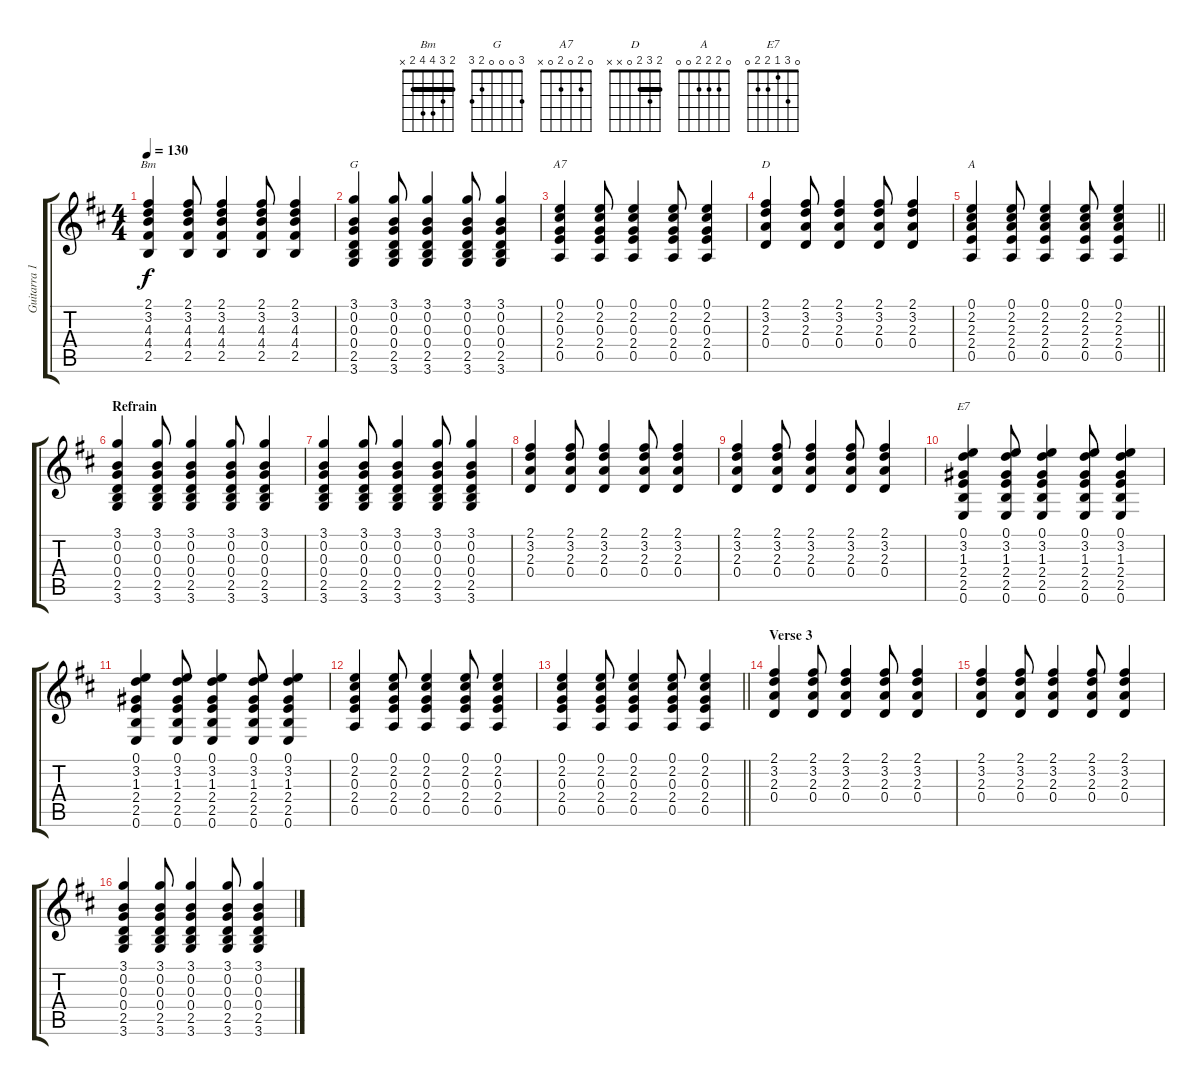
\track ("Guitarra 1" "Guitarra 1") {instrument electricguitarclean}
\staff {score tabs}
\tuning (E4 B3 G3 D3 A2 E2) {hide}
\chord ("Bm" 2 3 4 4 2 x) {barre 2}
\chord ("G" 3 0 0 0 2 3)
\chord ("A7" 0 2 0 2 0 x)
\chord ("D" 2 3 2 0 x x) {barre 2}
\chord ("A" 0 2 2 2 0 0)
\chord ("E7" 0 3 1 2 2 0)
\ts (4 4)
\tempo 130
\clef g2
\ks d
(2.1 3.2 4.3 4.4 2.5).4{ch "Bm" dy f} (2.1 3.2 4.3 4.4 2.5).8 (2.1 3.2 4.3 4.4 2.5).4 (2.1 3.2 4.3 4.4 2.5).8 (2.1 3.2 4.3 4.4 2.5).4 |
(3.1 0.2 0.3 0.4 2.5 3.6).4{ch "G"} (3.1 0.2 0.3 0.4 2.5 3.6).8 (3.1 0.2 0.3 0.4 2.5 3.6).4 (3.1 0.2 0.3 0.4 2.5 3.6).8 (3.1 0.2 0.3 0.4 2.5 3.6).4 |
(0.1 2.2 0.3 2.4 0.5).4{ch "A7"} (0.1 2.2 0.3 2.4 0.5).8 (0.1 2.2 0.3 2.4 0.5).4 (0.1 2.2 0.3 2.4 0.5).8 (0.1 2.2 0.3 2.4 0.5).4 |
(2.1 3.2 2.3 0.4).4{ch "D"} (2.1 3.2 2.3 0.4).8 (2.1 3.2 2.3 0.4).4 (2.1 3.2 2.3 0.4).8 (2.1 3.2 2.3 0.4).4 |
\barLineRight lightlight
(0.1 2.2 2.3 2.4 0.5).4{ch "A"} (0.1 2.2 2.3 2.4 0.5).8 (0.1 2.2 2.3 2.4 0.5).4 (0.1 2.2 2.3 2.4 0.5).8 (0.1 2.2 2.3 2.4 0.5).4 |
\section ("" "Refrain")
(3.1 0.2 0.3 0.4 2.5 3.6).4 (3.1 0.2 0.3 0.4 2.5 3.6).8 (3.1 0.2 0.3 0.4 2.5 3.6).4 (3.1 0.2 0.3 0.4 2.5 3.6).8 (3.1 0.2 0.3 0.4 2.5 3.6).4 |
(3.1 0.2 0.3 0.4 2.5 3.6).4 (3.1 0.2 0.3 0.4 2.5 3.6).8 (3.1 0.2 0.3 0.4 2.5 3.6).4 (3.1 0.2 0.3 0.4 2.5 3.6).8 (3.1 0.2 0.3 0.4 2.5 3.6).4 |
(2.1 3.2 2.3 0.4).4 (2.1 3.2 2.3 0.4).8 (2.1 3.2 2.3 0.4).4 (2.1 3.2 2.3 0.4).8 (2.1 3.2 2.3 0.4).4 |
(2.1 3.2 2.3 0.4).4 (2.1 3.2 2.3 0.4).8 (2.1 3.2 2.3 0.4).4 (2.1 3.2 2.3 0.4).8 (2.1 3.2 2.3 0.4).4 |
(0.1 3.2 1.3 2.4 2.5 0.6).4{ch "E7"} (0.1 3.2 1.3 2.4 2.5 0.6).8 (0.1 3.2 1.3 2.4 2.5 0.6).4 (0.1 3.2 1.3 2.4 2.5 0.6).8 (0.1 3.2 1.3 2.4 2.5 0.6).4 |
(0.1 3.2 1.3 2.4 2.5 0.6).4 (0.1 3.2 1.3 2.4 2.5 0.6).8 (0.1 3.2 1.3 2.4 2.5 0.6).4 (0.1 3.2 1.3 2.4 2.5 0.6).8 (0.1 3.2 1.3 2.4 2.5 0.6).4 |
(0.1 2.2 0.3 2.4 0.5).4 (0.1 2.2 0.3 2.4 0.5).8 (0.1 2.2 0.3 2.4 0.5).4 (0.1 2.2 0.3 2.4 0.5).8 (0.1 2.2 0.3 2.4 0.5).4 |
\barLineRight lightlight
(0.1 2.2 0.3 2.4 0.5).4 (0.1 2.2 0.3 2.4 0.5).8 (0.1 2.2 0.3 2.4 0.5).4 (0.1 2.2 0.3 2.4 0.5).8 (0.1 2.2 0.3 2.4 0.5).4 |
\section ("" "Verse 3")
(2.1 3.2 2.3 0.4).4 (2.1 3.2 2.3 0.4).8 (2.1 3.2 2.3 0.4).4 (2.1 3.2 2.3 0.4).8 (2.1 3.2 2.3 0.4).4 |
(2.1 3.2 2.3 0.4).4 (2.1 3.2 2.3 0.4).8 (2.1 3.2 2.3 0.4).4 (2.1 3.2 2.3 0.4).8 (2.1 3.2 2.3 0.4).4 |
(3.1 0.2 0.3 0.4 2.5 3.6).4 (3.1 0.2 0.3 0.4 2.5 3.6).8 (3.1 0.2 0.3 0.4 2.5 3.6).4 (3.1 0.2 0.3 0.4 2.5 3.6).8 (3.1 0.2 0.3 0.4 2.5 3.6).4
